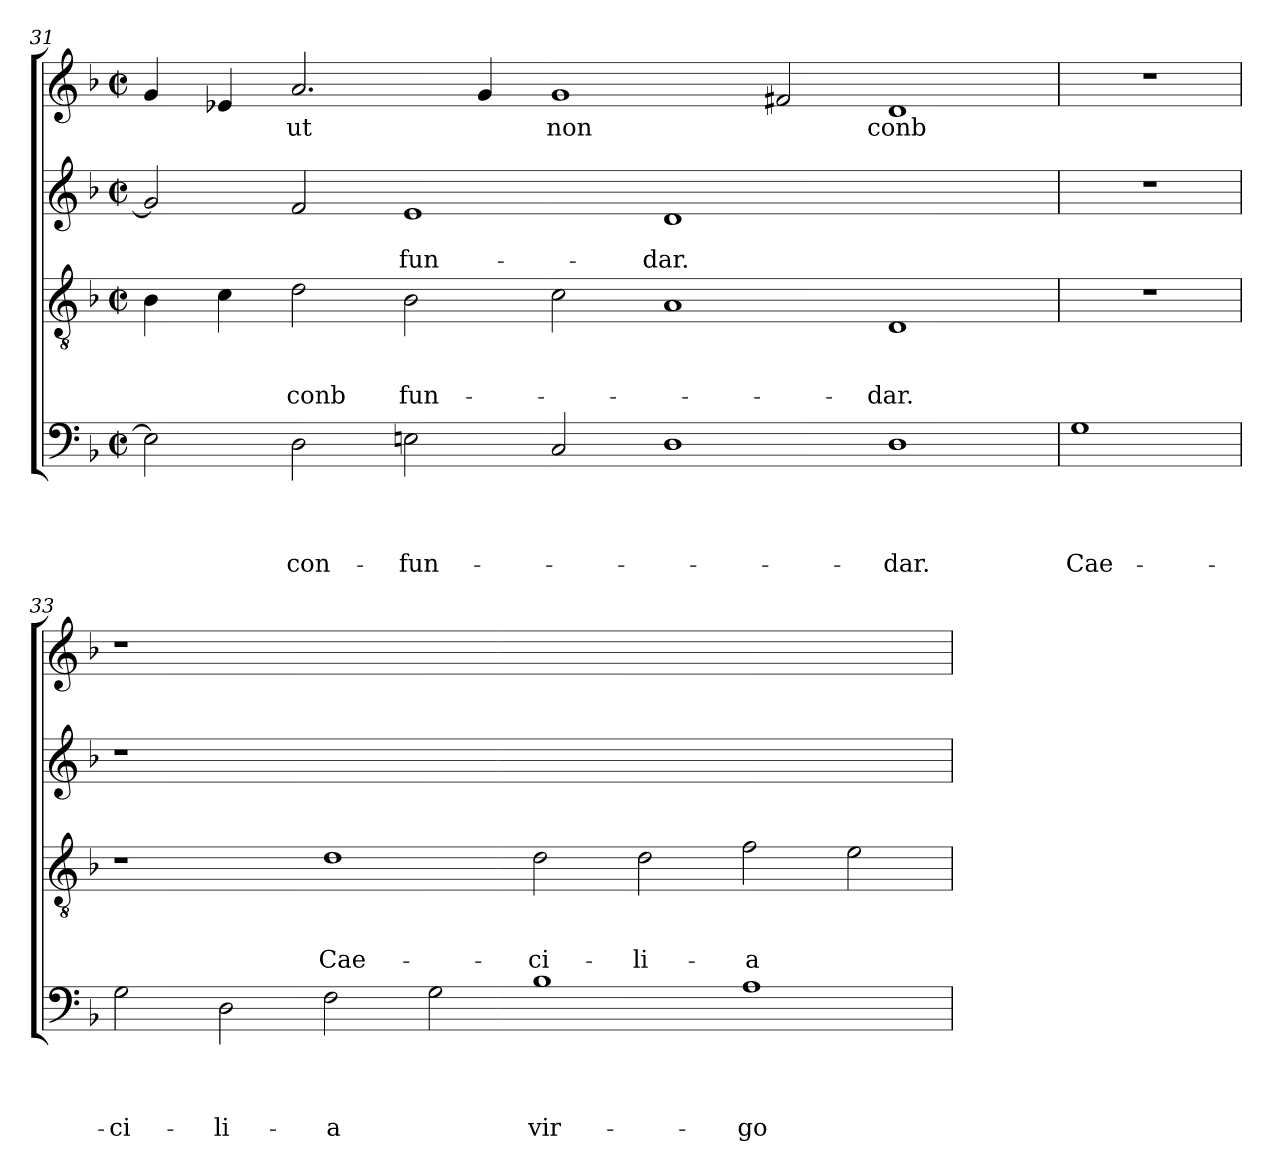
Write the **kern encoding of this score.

**kern	**text	**text	**text	**text	**kern	**text	**text	**text	**kern	**text	**text	**kern	**text
*part4	*part4	*part4	*part4	*part4	*part3	*part3	*part3	*part3	*part2	*part2	*part2	*part1	*part1
*staff4	*staff4	*staff4	*staff4	*staff4	*staff3	*staff3	*staff3	*staff3	*staff2	*staff2	*staff2	*staff1	*staff1
*clefF4	*	*	*	*	*clefGv2	*	*	*	*clefG2	*	*	*clefG2	*
*k[b-]	*	*	*	*	*k[b-]	*	*	*	*k[b-]	*	*	*k[b-]	*
*F:	*	*	*	*	*F:	*	*	*	*F:	*	*	*F:	*
*M2/2	*	*	*	*	*M2/2	*	*	*	*M2/2	*	*	*M2/2	*
*met(c|)	*	*	*	*	*met(c|)	*	*	*	*met(c|)	*	*	*met(c|)	*
=31	=31	=31	=31	=31	=31	=31	=31	=31	=31	=31	=31	=31	=31
2E-\]	.	.	.	.	4B-\	.	.	.	2g/]	.	.	4g/	.
.	.	.	.	.	4c\	.	.	.	.	.	.	4e-/	.
!	!	!	!	!LO:LY:b	!	!	!	!LO:LY:b	!	!	!	!	!LO:LY:b
2D\	.	.	.	con-	2d\	.	.	con­b	2f/	.	.	2.a/	ut
!	!	!	!	!LO:LY:b	!	!	!	!LO:LY:b	!	!	!LO:LY:b	!	!
2E\	.	.	.	-fun-	2B-\	.	.	fun-	1e	.	-fun-	.	.
.	.	.	.	.	.	.	.	.	.	.	.	4g/	.
!	!	!	!	!	!	!	!	!	!	!	!	!	!LO:LY:b
2C/	.	.	.	.	2c\	.	.	.	.	.	.	1g	non
!	!	!	!	!	!	!	!	!	!	!	!LO:LY:b	!	!
1D	.	.	.	.	1A	.	.	.	1d	.	-dar.	.	.
.	.	.	.	.	.	.	.	.	.	.	.	2f#X/	.
!	!	!	!	!LO:LY:b	!	!	!	!LO:LY:b	!	!	!	!	!LO:LY:b
1D	.	.	.	-dar.	1D	.	.	-dar.	1ryy	.	.	1d	conb
!!LO:LB:g=z
=32!	=32!	=32!	=32!	=32!	=32!	=32!	=32!	=32!	=32!	=32!	=32!	=32!	=32!
!	!	!	!	!LO:LY:b	!	!	!	!	!	!	!	!	!
1G	.	.	.	Cae-	1r	.	.	.	1r	.	.	1r	.
=33	=33	=33	=33	=33	=33	=33	=33	=33	=33	=33	=33	=33	=33
!	!	!	!	!LO:LY:b	!	!	!	!	!	!	!	!	!
2G\	.	.	.	-ci-	1r	.	.	.	1r	.	.	1r	.
!	!	!	!	!LO:LY:b	!	!	!	!	!	!	!	!	!
2D\	.	.	.	-li-	.	.	.	.	.	.	.	.	.
!	!	!	!	!LO:LY:b	!	!	!	!LO:LY:b	!	!	!	!	!
2F\	.	.	.	-a	1d	.	.	Cae-	0.ryy	.	.	0.ryy	.
2G\	.	.	.	.	.	.	.	.	.	.	.	.	.
!	!	!	!	!LO:LY:b	!	!	!	!LO:LY:b	!	!	!	!	!
1B-	.	.	.	vir-	2d\	.	.	-ci-	.	.	.	.	.
!	!	!	!	!	!	!	!	!LO:LY:b	!	!	!	!	!
.	.	.	.	.	2d\	.	.	-li-	.	.	.	.	.
!	!	!	!	!LO:LY:b	!	!	!	!LO:LY:b	!	!	!	!	!
1A	.	.	.	-go	2f\	.	.	-a	.	.	.	.	.
.	.	.	.	.	2e\	.	.	.	.	.	.	.	.
=	=	=	=	=	=	=	=	=	=	=	=	=	=
*-	*-	*-	*-	*-	*-	*-	*-	*-	*-	*-	*-	*-	*-
